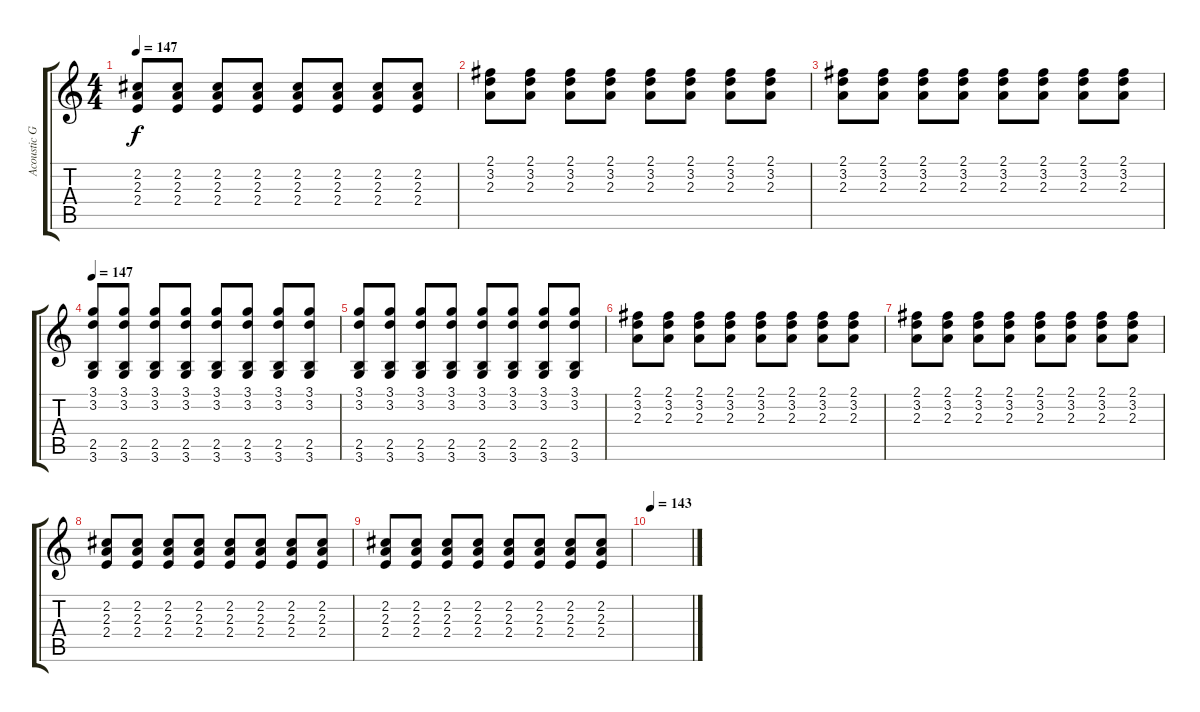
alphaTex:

\track ("Acoustic Guitar" "Acoustic G") {instrument acousticguitarnylon}
\staff {score tabs}
\tuning (E4 B3 G3 D3 A2 E2) {hide}
\ts (4 4)
\tempo 147
\clef g2
\ks c
(2.2 2.3 2.4).8{dy f} (2.2 2.3 2.4).8 (2.2 2.3 2.4).8 (2.2 2.3 2.4).8 (2.2 2.3 2.4).8 (2.2 2.3 2.4).8 (2.2 2.3 2.4).8 (2.2 2.3 2.4).8 |
(2.1 3.2 2.3).8 (2.1 3.2 2.3).8 (2.1 3.2 2.3).8 (2.1 3.2 2.3).8 (2.1 3.2 2.3).8 (2.1 3.2 2.3).8 (2.1 3.2 2.3).8 (2.1 3.2 2.3).8 |
(2.1 3.2 2.3).8 (2.1 3.2 2.3).8 (2.1 3.2 2.3).8 (2.1 3.2 2.3).8 (2.1 3.2 2.3).8 (2.1 3.2 2.3).8 (2.1 3.2 2.3).8 (2.1 3.2 2.3).8 |
\tempo 147
(3.1 3.2 2.5 3.6).8 (3.1 3.2 2.5 3.6).8 (3.1 3.2 2.5 3.6).8 (3.1 3.2 2.5 3.6).8 (3.1 3.2 2.5 3.6).8 (3.1 3.2 2.5 3.6).8 (3.1 3.2 2.5 3.6).8 (3.1 3.2 2.5 3.6).8 |
(3.1 3.2 2.5 3.6).8 (3.1 3.2 2.5 3.6).8 (3.1 3.2 2.5 3.6).8 (3.1 3.2 2.5 3.6).8 (3.1 3.2 2.5 3.6).8 (3.1 3.2 2.5 3.6).8 (3.1 3.2 2.5 3.6).8 (3.1 3.2 2.5 3.6).8 |
(2.1 3.2 2.3).8 (2.1 3.2 2.3).8 (2.1 3.2 2.3).8 (2.1 3.2 2.3).8 (2.1 3.2 2.3).8 (2.1 3.2 2.3).8 (2.1 3.2 2.3).8 (2.1 3.2 2.3).8 |
(2.1 3.2 2.3).8 (2.1 3.2 2.3).8 (2.1 3.2 2.3).8 (2.1 3.2 2.3).8 (2.1 3.2 2.3).8 (2.1 3.2 2.3).8 (2.1 3.2 2.3).8 (2.1 3.2 2.3).8 |
(2.2 2.3 2.4).8 (2.2 2.3 2.4).8 (2.2 2.3 2.4).8 (2.2 2.3 2.4).8 (2.2 2.3 2.4).8 (2.2 2.3 2.4).8 (2.2 2.3 2.4).8 (2.2 2.3 2.4).8 |
(2.2 2.3 2.4).8 (2.2 2.3 2.4).8 (2.2 2.3 2.4).8 (2.2 2.3 2.4).8 (2.2 2.3 2.4).8 (2.2 2.3 2.4).8 (2.2 2.3 2.4).8 (2.2 2.3 2.4).8 |
\tempo 143
